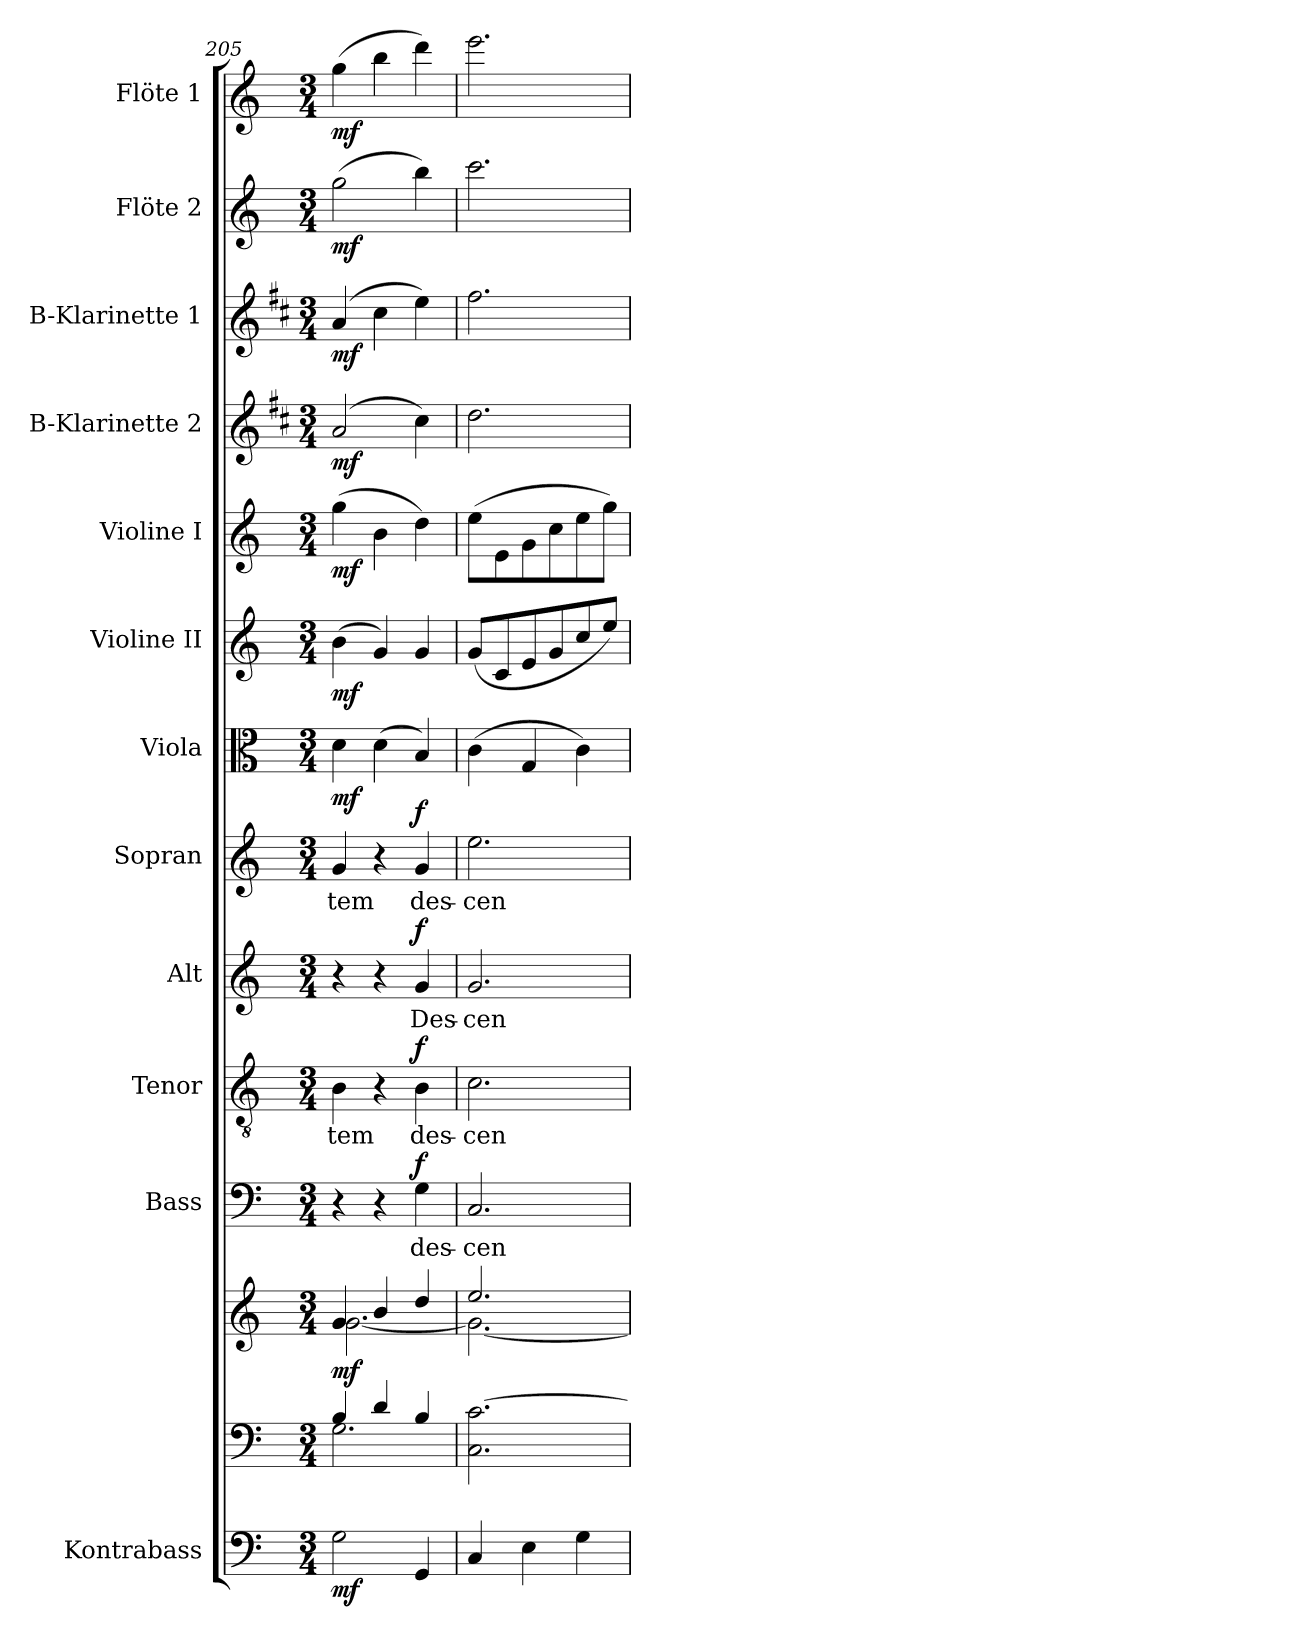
**kern	**dynam	**kern	**kern	**dynam	**kern	**text	**dynam	**kern	**text	**dynam	**kern	**text	**dynam	**kern	**text	**dynam	**kern	**dynam	**kern	**dynam	**kern	**dynam	**kern	**dynam	**kern	**dynam	**kern	**dynam	**kern	**dynam
*part13	*part13	*part12	*part12	*part12	*part11	*part11	*part11	*part10	*part10	*part10	*part9	*part9	*part9	*part8	*part8	*part8	*part7	*part7	*part6	*part6	*part5	*part5	*part4	*part4	*part3	*part3	*part2	*part2	*part1	*part1
*staff14	*staff14	*staff13	*staff12	*staff12/13	*staff11	*staff11	*staff11	*staff10	*staff10	*staff10	*staff9	*staff9	*staff9	*staff8	*staff8	*staff8	*staff7	*staff7	*staff6	*staff6	*staff5	*staff5	*staff4	*staff4	*staff3	*staff3	*staff2	*staff2	*staff1	*staff1
*I"Kontrabass	*	*	*	*	*I"Bass	*	*	*I"Tenor	*	*	*I"Alt	*	*	*I"Sopran	*	*	*I"Viola	*	*I"Violine II	*	*I"Violine I	*	*I"B-Klarinette 2	*	*I"B-Klarinette 1	*	*I"Flöte 2	*	*I"Flöte 1	*
*I'Kb.	*	*	*	*	*I'B.	*	*	*I'T.	*	*	*I'A.	*	*	*I'S.	*	*	*I'Vla.	*	*I'Vl. II	*	*I'Vl. I	*	*I'B Kl. 2	*	*I'B Kl. 1	*	*I'Fl. 2	*	*I'Fl. 1	*
*clefF4	*	*clefF4	*clefG2	*	*clefF4	*	*	*clefGv2	*	*	*clefG2	*	*	*clefG2	*	*	*clefC3	*	*clefG2	*	*clefG2	*	*clefG2	*	*clefG2	*	*clefG2	*	*clefG2	*
*ITrd7c12	*	*	*	*	*	*	*	*	*	*	*	*	*	*	*	*	*	*	*	*	*	*	*ITrd1c2	*	*ITrd1c2	*	*	*	*	*
*k[]	*	*k[]	*k[]	*	*k[]	*	*	*k[]	*	*	*k[]	*	*	*k[]	*	*	*k[]	*	*k[]	*	*k[]	*	*k[]	*	*k[]	*	*k[]	*	*k[]	*
*C:	*	*C:	*C:	*	*C:	*	*	*C:	*	*	*C:	*	*	*C:	*	*	*C:	*	*C:	*	*C:	*	*C:	*	*C:	*	*C:	*	*C:	*
*M3/4	*	*M3/4	*M3/4	*	*M3/4	*	*	*M3/4	*	*	*M3/4	*	*	*M3/4	*	*	*M3/4	*	*M3/4	*	*M3/4	*	*M3/4	*	*M3/4	*	*M3/4	*	*M3/4	*
=205	=205	=205	=205	=205	=205	=205	=205	=205	=205	=205	=205	=205	=205	=205	=205	=205	=205	=205	=205	=205	=205	=205	=205	=205	=205	=205	=205	=205	=205	=205
*	*	*^	*^	*	*	*	*	*	*	*	*	*	*	*	*	*	*	*	*	*	*	*	*	*	*	*	*	*	*	*
!	!LO:DY:b	!	!	!	!	!LO:DY:b	!	!	!	!	!LO:LY:b	!	!	!	!	!	!LO:LY:b	!	!	!LO:DY:b	!	!LO:DY:b	!	!LO:DY:b	!	!LO:DY:b	!	!LO:DY:b	!	!LO:DY:b	!	!LO:DY:b
2GG\	mf	4B/	2.G\	4g/	[<2.g\	mf	4r	.	.	4B\	-tem	.	4r	.	.	4g/	-tem	.	4d\	mf	(>4b\	mf	(>4gg\	mf	(2g/	mf	(4g/	mf	(>2gg\	mf	(>4gg\	mf
.	.	4d/	.	4b/	.	.	4r	.	.	4r	.	.	4r	.	.	4r	.	.	(>4d\	.	4g/)	.	4b\	.	.	.	4b\	.	.	.	4bb\	.
!	!	!	!	!	!	!	!	!LO:LY:b	!LO:DY:a	!	!LO:LY:b	!LO:DY:a	!	!LO:LY:b	!LO:DY:a	!	!LO:LY:b	!LO:DY:a	!	!	!	!	!	!	!	!	!	!	!	!	!	!
4GGG/	.	4B/	.	4dd/	.	.	4G\	des-	f	4B\	des-	f	4g/	Des-	f	4g/	des-	f	4B/)	.	4g/	.	4dd\)	.	4b\)	.	4dd\)	.	4bb\)	.	4ddd\)	.
*	*	*v	*v	*	*	*	*	*	*	*	*	*	*	*	*	*	*	*	*	*	*	*	*	*	*	*	*	*	*	*	*	*
=206	=206	=206	=206	=206	=206	=206	=206	=206	=206	=206	=206	=206	=206	=206	=206	=206	=206	=206	=206	=206	=206	=206	=206	=206	=206	=206	=206	=206	=206	=206	=206
!	!	!	!	!	!	!	!LO:LY:b	!	!	!LO:LY:b	!	!	!LO:LY:b	!	!	!LO:LY:b	!	!	!	!	!	!	!	!	!	!	!	!	!	!	!
4CC/	.	2.C\ [2.c\	2.ee/	2.g\_	.	2.C/	-cen-	.	2.c\	-cen-	.	2.g/	-cen-	.	2.ee\	-cen-	.	(>4c\	.	(<8g/L	.	(>8ee\L	.	2.cc\	.	2.ee\	.	2.ccc\	.	2.eee\	.
.	.	.	.	.	.	.	.	.	.	.	.	.	.	.	.	.	.	.	.	8c/	.	8e\	.	.	.	.	.	.	.	.	.
4EE\	.	.	.	.	.	.	.	.	.	.	.	.	.	.	.	.	.	4G/	.	8e/	.	8g\	.	.	.	.	.	.	.	.	.
.	.	.	.	.	.	.	.	.	.	.	.	.	.	.	.	.	.	.	.	8g/	.	8cc\	.	.	.	.	.	.	.	.	.
4GG\	.	.	.	.	.	.	.	.	.	.	.	.	.	.	.	.	.	4c\)	.	8cc/	.	8ee\	.	.	.	.	.	.	.	.	.
.	.	.	.	.	.	.	.	.	.	.	.	.	.	.	.	.	.	.	.	8ee/J)	.	8gg\J)	.	.	.	.	.	.	.	.	.
*	*	*	*v	*v	*	*	*	*	*	*	*	*	*	*	*	*	*	*	*	*	*	*	*	*	*	*	*	*	*	*	*
=	=	=	=	=	=	=	=	=	=	=	=	=	=	=	=	=	=	=	=	=	=	=	=	=	=	=	=	=	=	=
*-	*-	*-	*-	*-	*-	*-	*-	*-	*-	*-	*-	*-	*-	*-	*-	*-	*-	*-	*-	*-	*-	*-	*-	*-	*-	*-	*-	*-	*-	*-
